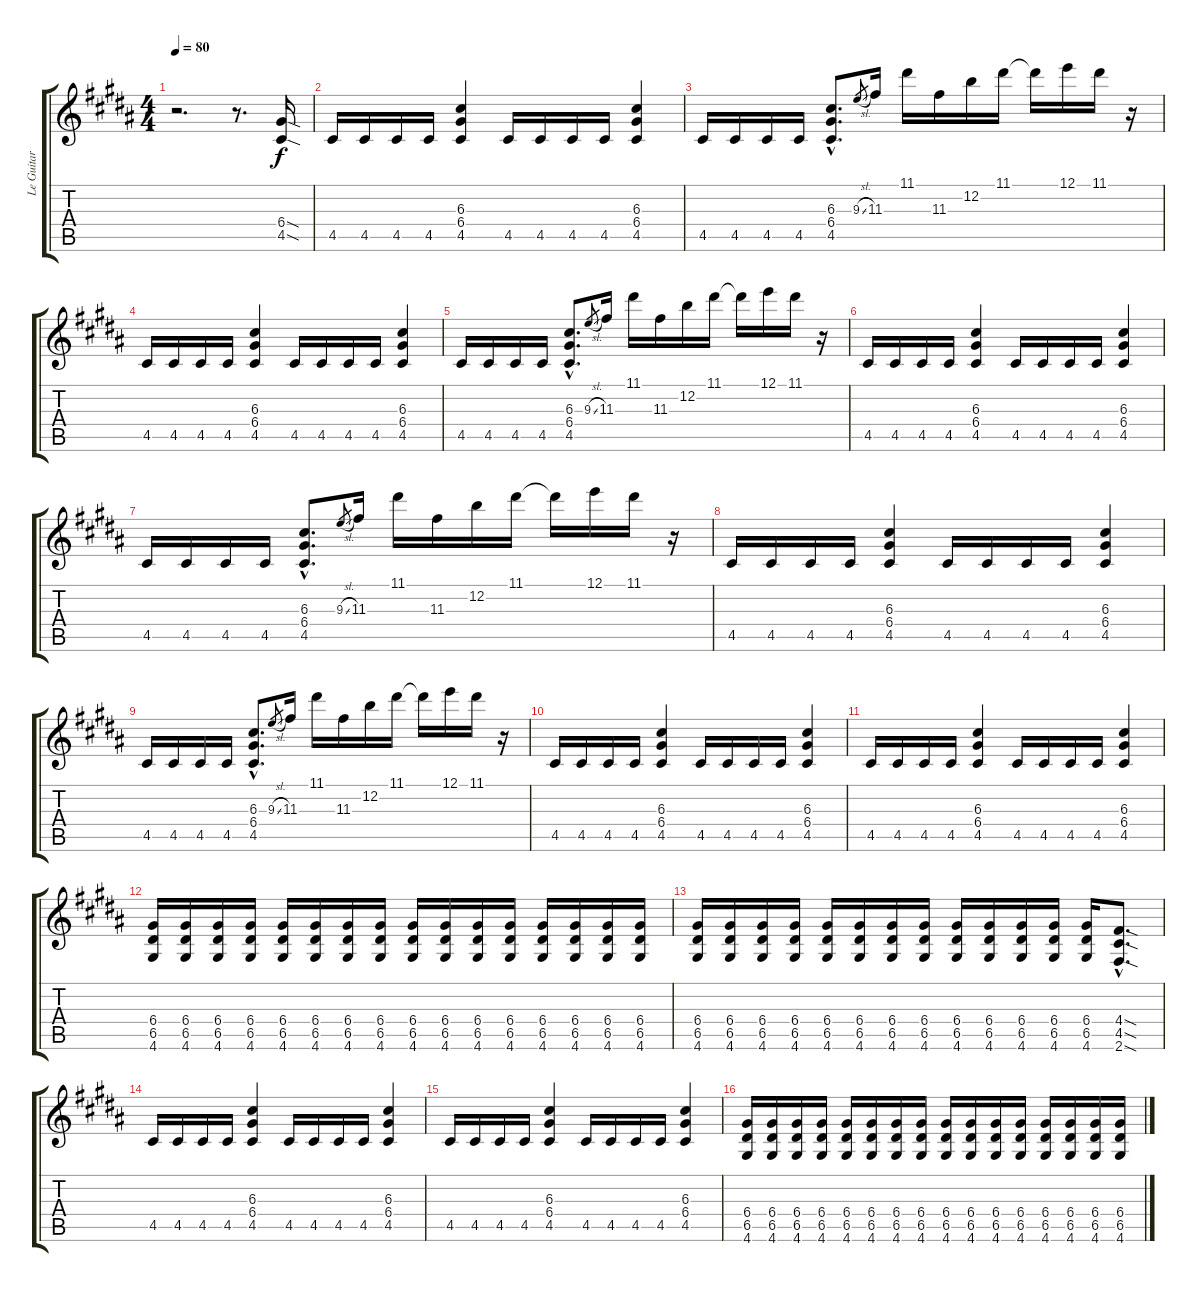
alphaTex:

\track ("Le Guitar" "Le Guitar") {instrument distortionguitar}
\staff {score tabs}
\tuning (E4 B3 G3 D3 A2 E2) {hide}
\ts (4 4)
\tempo 80
\clef g2
\ks b
r.2{d dy f instrument distortionguitar} r.8{d} (6.4{sod} 4.5{sod}).16 |
4.5.16 4.5.16 4.5.16 4.5.16 (6.3 6.4 4.5).4 4.5.16 4.5.16 4.5.16 4.5.16 (6.3 6.4 4.5).4 |
4.5.16 4.5.16 4.5.16 4.5.16 (6.3{hac} 6.4{hac} 4.5{hac}).8{d} 9.3{sl}.8{gr} 11.3.16 11.1.16 11.3.16 12.2.16 11.1.16 11.1{t}.16 12.1.16 11.1.16 r.16 |
4.5.16 4.5.16 4.5.16 4.5.16 (6.3 6.4 4.5).4 4.5.16 4.5.16 4.5.16 4.5.16 (6.3 6.4 4.5).4 |
4.5.16 4.5.16 4.5.16 4.5.16 (6.3{hac} 6.4{hac} 4.5{hac}).8{d} 9.3{sl}.8{gr} 11.3.16 11.1.16 11.3.16 12.2.16 11.1.16 11.1{t}.16 12.1.16 11.1.16 r.16 |
4.5.16 4.5.16 4.5.16 4.5.16 (6.3 6.4 4.5).4 4.5.16 4.5.16 4.5.16 4.5.16 (6.3 6.4 4.5).4 |
4.5.16 4.5.16 4.5.16 4.5.16 (6.3{hac} 6.4{hac} 4.5{hac}).8{d} 9.3{sl}.8{gr} 11.3.16 11.1.16 11.3.16 12.2.16 11.1.16 11.1{t}.16 12.1.16 11.1.16 r.16 |
4.5.16 4.5.16 4.5.16 4.5.16 (6.3 6.4 4.5).4 4.5.16 4.5.16 4.5.16 4.5.16 (6.3 6.4 4.5).4 |
4.5.16 4.5.16 4.5.16 4.5.16 (6.3{hac} 6.4{hac} 4.5{hac}).8{d} 9.3{sl}.8{gr} 11.3.16 11.1.16 11.3.16 12.2.16 11.1.16 11.1{t}.16 12.1.16 11.1.16 r.16 |
4.5.16 4.5.16 4.5.16 4.5.16 (6.3 6.4 4.5).4 4.5.16 4.5.16 4.5.16 4.5.16 (6.3 6.4 4.5).4 |
4.5.16 4.5.16 4.5.16 4.5.16 (6.3 6.4 4.5).4 4.5.16 4.5.16 4.5.16 4.5.16 (6.3 6.4 4.5).4 |
(6.4 6.5 4.6).16 (6.4 6.5 4.6).16 (6.4 6.5 4.6).16 (6.4 6.5 4.6).16 (6.4 6.5 4.6).16 (6.4 6.5 4.6).16 (6.4 6.5 4.6).16 (6.4 6.5 4.6).16 (6.4 6.5 4.6).16 (6.4 6.5 4.6).16 (6.4 6.5 4.6).16 (6.4 6.5 4.6).16 (6.4 6.5 4.6).16 (6.4 6.5 4.6).16 (6.4 6.5 4.6).16 (6.4 6.5 4.6).16 |
(6.4 6.5 4.6).16 (6.4 6.5 4.6).16 (6.4 6.5 4.6).16 (6.4 6.5 4.6).16 (6.4 6.5 4.6).16 (6.4 6.5 4.6).16 (6.4 6.5 4.6).16 (6.4 6.5 4.6).16 (6.4 6.5 4.6).16 (6.4 6.5 4.6).16 (6.4 6.5 4.6).16 (6.4 6.5 4.6).16 (6.4 6.5 4.6).16 (4.4{sod hac} 4.5{sod hac} 2.6{sod hac}).8{d} |
4.5.16 4.5.16 4.5.16 4.5.16 (6.3 6.4 4.5).4 4.5.16 4.5.16 4.5.16 4.5.16 (6.3 6.4 4.5).4 |
4.5.16 4.5.16 4.5.16 4.5.16 (6.3 6.4 4.5).4 4.5.16 4.5.16 4.5.16 4.5.16 (6.3 6.4 4.5).4 |
(6.4 6.5 4.6).16 (6.4 6.5 4.6).16 (6.4 6.5 4.6).16 (6.4 6.5 4.6).16 (6.4 6.5 4.6).16 (6.4 6.5 4.6).16 (6.4 6.5 4.6).16 (6.4 6.5 4.6).16 (6.4 6.5 4.6).16 (6.4 6.5 4.6).16 (6.4 6.5 4.6).16 (6.4 6.5 4.6).16 (6.4 6.5 4.6).16 (6.4 6.5 4.6).16 (6.4 6.5 4.6).16 (6.4 6.5 4.6).16
